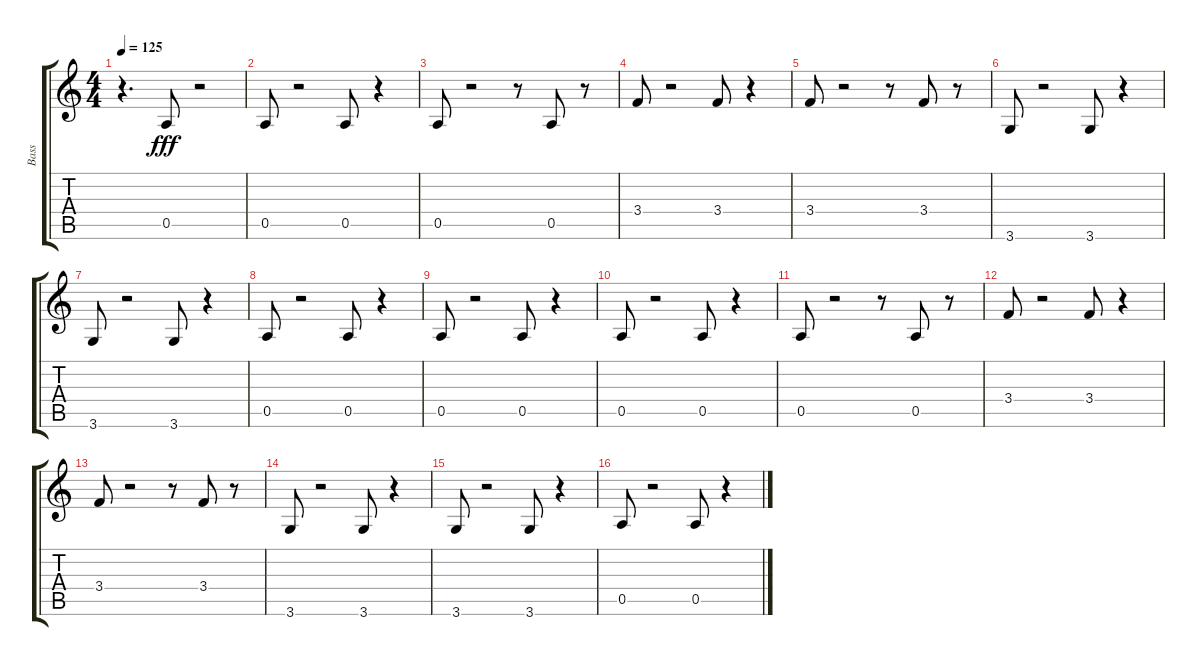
\track ("Bass" "Bass") {instrument electricbasspick}
\staff {score tabs}
\tuning (E4 B3 G3 D3 A2 E2) {hide}
\ts (4 4)
\tempo 125
\clef g2
\ks c
r.4{d dy fff} 0.5.8 r.2 |
0.5.8 r.2 0.5.8 r.4 |
0.5.8 r.2 r.8 0.5.8 r.8 |
3.4.8 r.2 3.4.8 r.4 |
3.4.8 r.2 r.8 3.4.8 r.8 |
3.6.8 r.2 3.6.8 r.4 |
3.6.8 r.2 3.6.8 r.4 |
0.5.8 r.2 0.5.8 r.4 |
0.5.8 r.2 0.5.8 r.4 |
0.5.8 r.2 0.5.8 r.4 |
0.5.8 r.2 r.8 0.5.8 r.8 |
3.4.8 r.2 3.4.8 r.4 |
3.4.8 r.2 r.8 3.4.8 r.8 |
3.6.8 r.2 3.6.8 r.4 |
3.6.8 r.2 3.6.8 r.4 |
0.5.8 r.2 0.5.8 r.4
